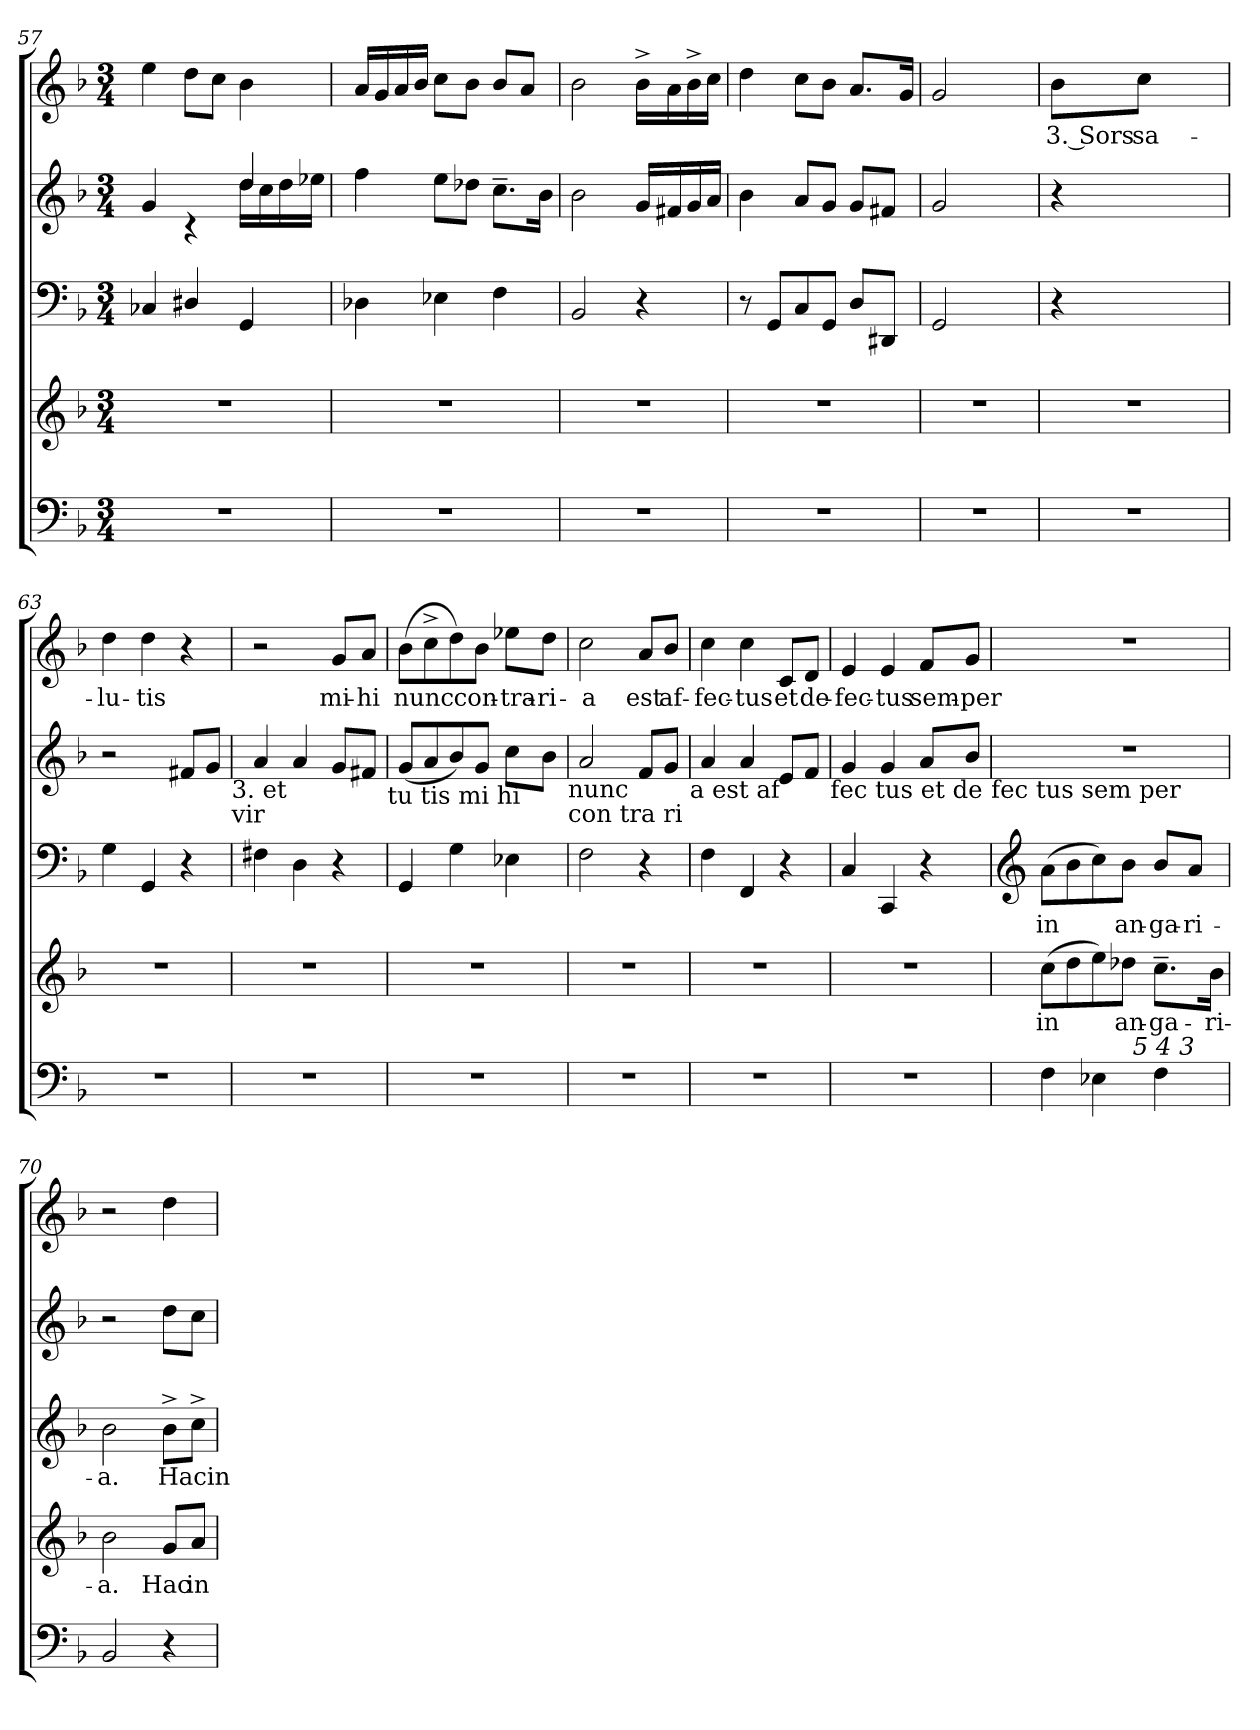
**kern	**kern	**text	**kern	**text	**kern	**kern	**text
*part5	*part4	*part4	*part3	*part3	*part2	*part1	*part1
*staff5	*staff4	*staff4	*staff3	*staff3	*staff2	*staff1	*staff1
*clefF4	*clefG2	*	*clefF4	*	*clefG2	*clefG2	*
*k[b-]	*k[b-]	*	*k[b-]	*	*k[b-]	*k[b-]	*
*F:	*F:	*	*F:	*	*F:	*F:	*
*M3/4	*M3/4	*	*M3/4	*	*M3/4	*M3/4	*
=57	=57	=57	=57	=57	=57	=57	=57
*	*	*	*	*	*^	*	*
2.r	2.r	.	4C-/	.	2ryy	4g/	4ee\	.
.	.	.	4D#/	.	.	4rc	8dd\L	.
.	.	.	.	.	.	.	8cc\J	.
.	.	.	4GG/	.	16dd\LL	4dd/	4b-\	.
.	.	.	.	.	16cc\	.	.	.
.	.	.	.	.	16dd\	.	.	.
.	.	.	.	.	16ee-X\JJ	.	.	.
*	*	*	*	*	*v	*v	*	*
=58	=58	=58	=58	=58	=58	=58	=58
2.r	2.r	.	4D-\	.	4ff\	16a/LL	.
.	.	.	.	.	.	16g/	.
.	.	.	.	.	.	16a/	.
.	.	.	.	.	.	16b-/JJ	.
.	.	.	4E-X>\	.	8ee\L	8cc\L	.
.	.	.	.	.	8dd-X\J	8b-\J	.
.	.	.	4F\	.	8.cc~>\L	8b-/L	.
.	.	.	.	.	.	8a/J	.
.	.	.	.	.	16b-\Jk	.	.
=59	=59	=59	=59	=59	=59	=59	=59
2.r	2.r	.	2BB-/	.	2b-\	2b-\	.
.	.	.	4r	.	16g/LL	16b-^>\LL	.
.	.	.	.	.	16f#X/	16a\	.
.	.	.	.	.	16g/	16b-^>\	.
.	.	.	.	.	16a/JJ	16cc\JJ	.
=60	=60	=60	=60	=60	=60	=60	=60
2.r	2.r	.	8r	.	4b-\	4dd\	.
.	.	.	8GG/L	.	.	.	.
.	.	.	8C/	.	8a/L	8cc\L	.
.	.	.	8GG/J	.	8g/J	8b-\J	.
.	.	.	8D</L	.	8g/L	8.a/L	.
.	.	.	8DD#/J	.	8f#X/J	.	.
.	.	.	.	.	.	16g/Jk	.
=61	=61	=61	=61	=61	=61	=61	=61
2.r	2.r	.	2GG/	.	2g/	2g/	.
.	.	.	4ryy	.	4ryy	4ryy	.
!!LO:PB:g=z
=62	=62	=62	=62	=62	=62	=62	=62
!	!	!	!	!	!	!	!LO:LY:b:rj
2.r	2.r	.	4r	.	4r	8b-\L	3. Sors
!	!	!	!	!	!	!	!LO:LY:b
.	.	.	.	.	.	8cc\J	sa-
.	.	.	2ryy	.	2ryy	2ryy	.
=63	=63	=63	=63	=63	=63	=63	=63
!	!	!	!	!	!	!	!LO:LY:b
2.r	2.r	.	4G\	.	2r	4dd\	-lu-
!	!	!	!	!	!	!	!LO:LY:b
.	.	.	4GG/	.	.	4dd\	-tis
.	.	.	4r	.	8f#X/L	4r	.
.	.	.	.	.	8g/J	.	.
!	!	!	!	!	!LO:TX:b:t=3. et	!	!
!	!	!	!	!	!LO:TX:b:t=vir	!	!
=64	=64	=64	=64	=64	=64	=64	=64
2.r	2.r	.	4F#X>\	.	4a/	2r	.
.	.	.	4D\	.	4a/	.	.
!	!	!	!	!	!	!	!LO:LY:b
.	.	.	4r	.	8g/L	8g/L	mi-
!	!	!	!	!	!	!	!LO:LY:b
.	.	.	.	.	8f#X/J	8a/J	-hi
!	!	!	!	!	!LO:TX:b:t=tu tis mi hi	!	!
=65	=65	=65	=65	=65	=65	=65	=65
!	!	!	!	!	!	!	!LO:LY:b
2.r	2.r	.	4GG/	.	(<8g/L	(>8b-\L	nunc
.	.	.	.	.	8a/	8cc^>\	.
.	.	.	4G\	.	8b-/)	8dd\)	.
!	!	!	!	!	!	!	!LO:LY:b
.	.	.	.	.	8g/J	8b-\J	con-
!	!	!	!	!	!	!	!LO:LY:b
.	.	.	4E-X>\	.	8cc\L	8ee-X\L	-tra-
!	!	!	!	!	!	!	!LO:LY:b
.	.	.	.	.	8b-\J	8dd\J	-ri-
!	!	!	!	!	!LO:TX:b:t=nunc	!	!
!	!	!	!	!	!LO:TX:b:t=con tra ri	!	!
=66	=66	=66	=66	=66	=66	=66	=66
!	!	!	!	!	!	!	!LO:LY:b
2.r	2.r	.	2F\	.	2a/	2cc\	-a
!	!	!	!	!	!	!	!LO:LY:b
.	.	.	4r	.	8f/L	8a/L	est
!	!	!	!	!	!	!	!LO:LY:b
.	.	.	.	.	8g/J	8b-/J	af-
!	!	!	!	!	!LO:TX:b:t=a est af	!	!
=67	=67	=67	=67	=67	=67	=67	=67
!	!	!	!	!	!	!	!LO:LY:b
2.r	2.r	.	4F\	.	4a/	4cc\	-fec-
!	!	!	!	!	!	!	!LO:LY:b
.	.	.	4FF/	.	4a/	4cc\	-tus
!	!	!	!	!	!	!	!LO:LY:b
.	.	.	4r	.	8e/L	8c/L	et
!	!	!	!	!	!	!	!LO:LY:b
.	.	.	.	.	8f/J	8d/J	de-
!	!	!	!	!	!LO:TX:b:t=fec tus et de	!	!
=68	=68	=68	=68	=68	=68	=68	=68
!	!	!	!	!	!	!	!LO:LY:b
2.r	2.r	.	4C/	.	4g/	4e/	-fec-
!	!	!	!	!	!	!	!LO:LY:b
.	.	.	4CC/	.	4g/	4e/	-tus
!	!	!	!	!	!	!	!LO:LY:b
.	.	.	4r	.	8a/L	8f/L	sem-
!	!	!	!	!	!	!	!LO:LY:b
.	.	.	.	.	8b-/J	8g/J	-per
!	!	!	!	!	!LO:TX:b:t=fec tus sem per	!	!
!!LO:LB:g=z
=69	=69	=69	=69	=69	=69	=69	=69
*	*	*	*clefG2	*	*	*	*
!	!	!LO:LY:b	!	!LO:LY:b	!	!	!
*^	*	*	*	*	*	*	*
4F\	4ryy	(>8cc\L	in	(>8a\L	in	2.r	2.r	.
.	.	8dd\	.	8b-\	.	.	.	.
4E-X>\	8ryy	8ee\)	.	8cc\)	.	.	.	.
!	!	!	!LO:LY:b	!	!LO:LY:b	!	!	!
.	32ryy	8dd-X\J	an-	8b-\J	an-	.	.	.
!	!LO:TX:a:i:t=5 4 3	!	!	!	!	!	!	!
.	4ryy	.	.	.	.	.	.	.
!	!	!	!LO:LY:b	!	!LO:LY:b	!	!	!
4F\	.	8.cc~>\L	-ga-	8b-/L	-ga-	.	.	.
!	!	!	!	!	!LO:LY:b	!	!	!
.	.	.	.	8a/J	-ri-	.	.	.
.	16.ryy	.	.	.	.	.	.	.
!	!	!	!LO:LY:b	!	!	!	!	!
.	.	16b-\Jk	-ri-	.	.	.	.	.
=70	=70	=70	=70	=70	=70	=70	=70	=70
!	!	!	!LO:LY:b	!	!LO:LY:b	!	!	!
*v	*v	*	*	*	*	*	*	*
2BB-/	2b-\	-a.	2b-\	-a.	2r	2r	.
!	!	!LO:LY:b	!	!LO:LY:b	!	!	!
4r	8g/L	Hac	8b-^>\L	Hacin	8dd\L	4dd\	.
!	!	!LO:LY:b	!	!	!	!	!
.	8a/J	in	8cc^>\J	.	8cc\J	.	.
=	=	=	=	=	=	=	=
*-	*-	*-	*-	*-	*-	*-	*-
